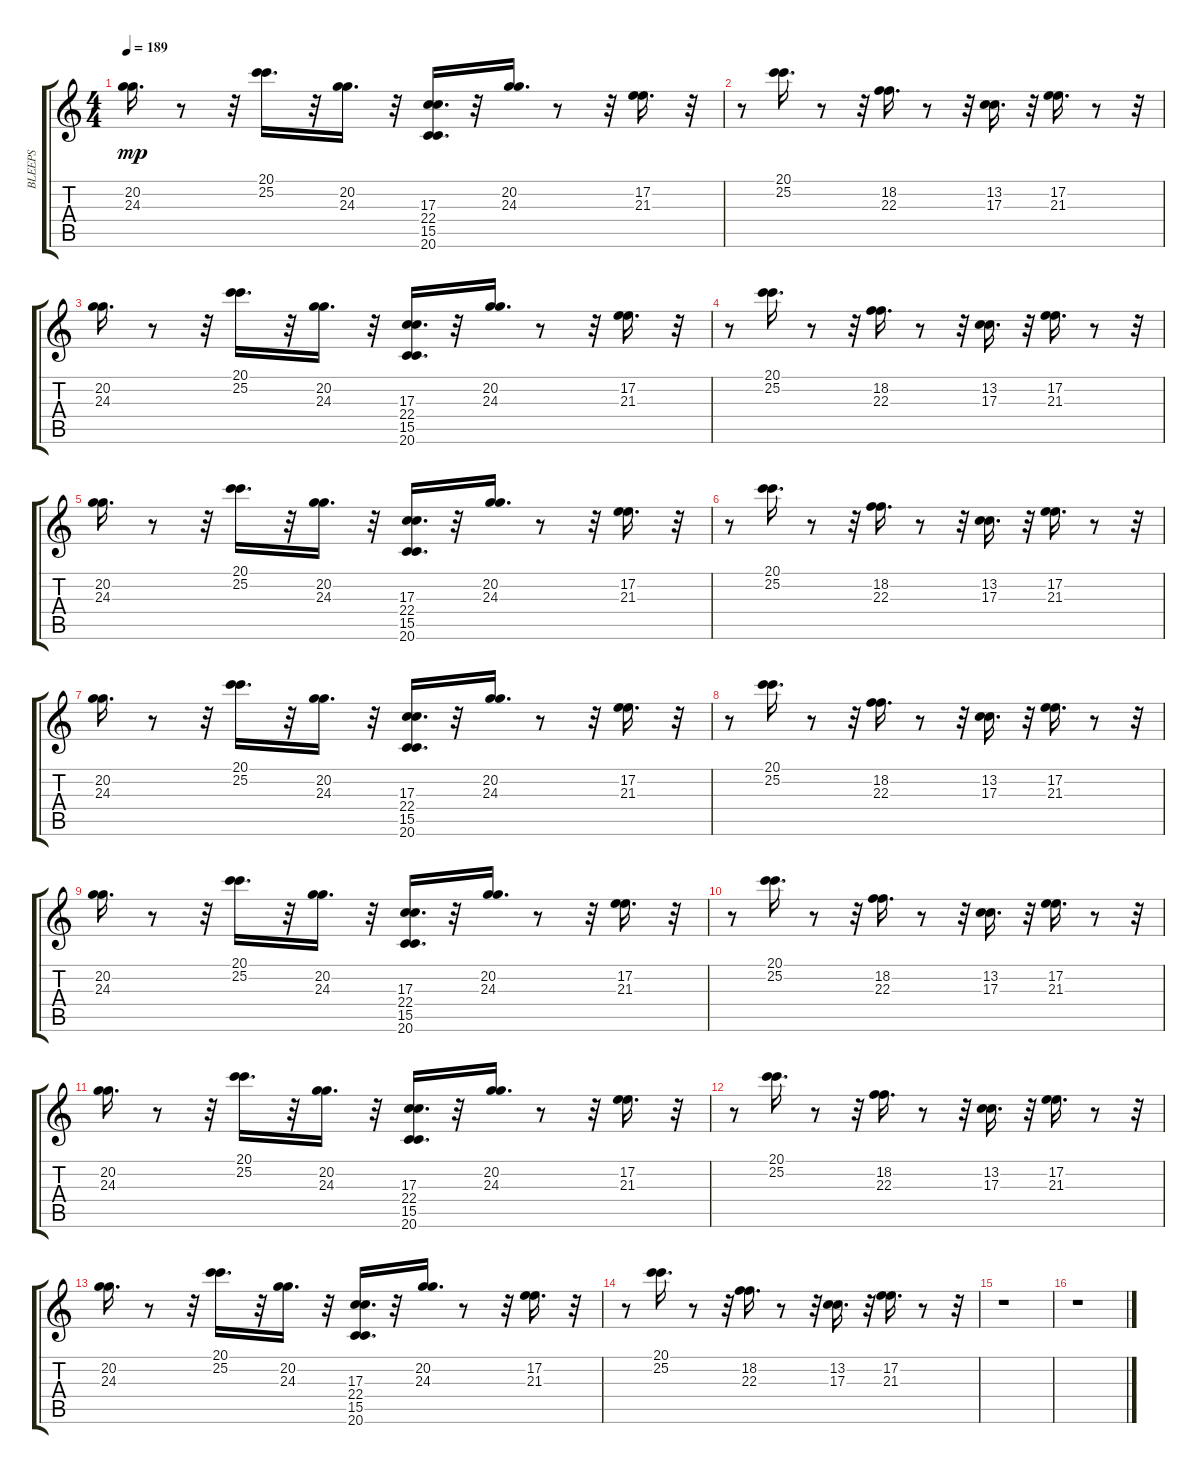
\track ("BLEEPS" "BLEEPS") {instrument electricpiano1}
\staff {score tabs}
\tuning (E4 B3 G3 D3 A2 E2) {hide}
\ts (4 4)
\tempo 189
\clef g2
\ks c
(20.2 24.3).16{d dy mp} r.8 r.32 (20.1 25.2).16{d} r.32 (20.2 24.3).16{d} r.32 (17.3 22.4 15.5 20.6).16{d} r.32 (20.2 24.3).16{d} r.8 r.32 (17.2 21.3).16{d} r.32 |
r.8 (20.1 25.2).16{d} r.8 r.32 (18.2 22.3).16{d} r.8 r.32 (13.2 17.3).16{d} r.32 (17.2 21.3).16{d} r.8 r.32 |
(20.2 24.3).16{d} r.8 r.32 (20.1 25.2).16{d} r.32 (20.2 24.3).16{d} r.32 (17.3 22.4 15.5 20.6).16{d} r.32 (20.2 24.3).16{d} r.8 r.32 (17.2 21.3).16{d} r.32 |
r.8 (20.1 25.2).16{d} r.8 r.32 (18.2 22.3).16{d} r.8 r.32 (13.2 17.3).16{d} r.32 (17.2 21.3).16{d} r.8 r.32 |
(20.2 24.3).16{d} r.8 r.32 (20.1 25.2).16{d} r.32 (20.2 24.3).16{d} r.32 (17.3 22.4 15.5 20.6).16{d} r.32 (20.2 24.3).16{d} r.8 r.32 (17.2 21.3).16{d} r.32 |
r.8 (20.1 25.2).16{d} r.8 r.32 (18.2 22.3).16{d} r.8 r.32 (13.2 17.3).16{d} r.32 (17.2 21.3).16{d} r.8 r.32 |
(20.2 24.3).16{d} r.8 r.32 (20.1 25.2).16{d} r.32 (20.2 24.3).16{d} r.32 (17.3 22.4 15.5 20.6).16{d} r.32 (20.2 24.3).16{d} r.8 r.32 (17.2 21.3).16{d} r.32 |
r.8 (20.1 25.2).16{d} r.8 r.32 (18.2 22.3).16{d} r.8 r.32 (13.2 17.3).16{d} r.32 (17.2 21.3).16{d} r.8 r.32 |
(20.2 24.3).16{d} r.8 r.32 (20.1 25.2).16{d} r.32 (20.2 24.3).16{d} r.32 (17.3 22.4 15.5 20.6).16{d} r.32 (20.2 24.3).16{d} r.8 r.32 (17.2 21.3).16{d} r.32 |
r.8 (20.1 25.2).16{d} r.8 r.32 (18.2 22.3).16{d} r.8 r.32 (13.2 17.3).16{d} r.32 (17.2 21.3).16{d} r.8 r.32 |
(20.2 24.3).16{d} r.8 r.32 (20.1 25.2).16{d} r.32 (20.2 24.3).16{d} r.32 (17.3 22.4 15.5 20.6).16{d} r.32 (20.2 24.3).16{d} r.8 r.32 (17.2 21.3).16{d} r.32 |
r.8 (20.1 25.2).16{d} r.8 r.32 (18.2 22.3).16{d} r.8 r.32 (13.2 17.3).16{d} r.32 (17.2 21.3).16{d} r.8 r.32 |
(20.2 24.3).16{d} r.8 r.32 (20.1 25.2).16{d} r.32 (20.2 24.3).16{d} r.32 (17.3 22.4 15.5 20.6).16{d} r.32 (20.2 24.3).16{d} r.8 r.32 (17.2 21.3).16{d} r.32 |
r.8 (20.1 25.2).16{d} r.8 r.32 (18.2 22.3).16{d} r.8 r.32 (13.2 17.3).16{d} r.32 (17.2 21.3).16{d} r.8 r.32 |
r.1 |
r.1
